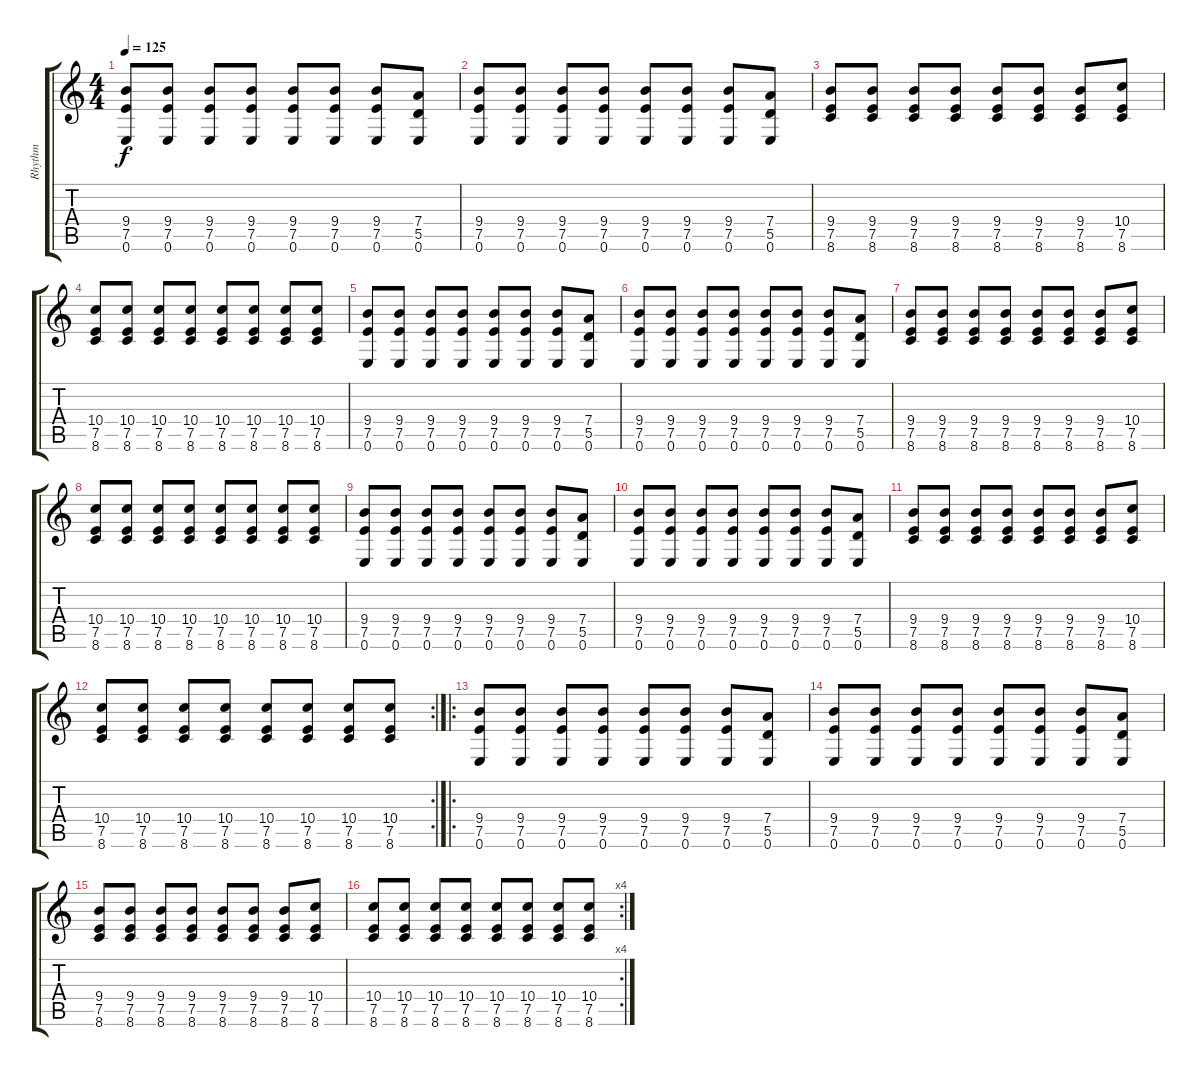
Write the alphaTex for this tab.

\track ("Rhythm" "Rhythm") {instrument distortionguitar}
\staff {score tabs}
\tuning (E4 B3 G3 D3 A2 E2) {hide}
\ts (4 4)
\tempo 125
\clef g2
\ks c
(9.4 7.5 0.6).8{dy f} (9.4 7.5 0.6).8 (9.4 7.5 0.6).8 (9.4 7.5 0.6).8 (9.4 7.5 0.6).8 (9.4 7.5 0.6).8 (9.4 7.5 0.6).8 (7.4 5.5 0.6).8 |
(9.4 7.5 0.6).8 (9.4 7.5 0.6).8 (9.4 7.5 0.6).8 (9.4 7.5 0.6).8 (9.4 7.5 0.6).8 (9.4 7.5 0.6).8 (9.4 7.5 0.6).8 (7.4 5.5 0.6).8 |
(9.4 7.5 8.6).8 (9.4 7.5 8.6).8 (9.4 7.5 8.6).8 (9.4 7.5 8.6).8 (9.4 7.5 8.6).8 (9.4 7.5 8.6).8 (9.4 7.5 8.6).8 (10.4 7.5 8.6).8 |
(10.4 7.5 8.6).8 (10.4 7.5 8.6).8 (10.4 7.5 8.6).8 (10.4 7.5 8.6).8 (10.4 7.5 8.6).8 (10.4 7.5 8.6).8 (10.4 7.5 8.6).8 (10.4 7.5 8.6).8 |
(9.4 7.5 0.6).8 (9.4 7.5 0.6).8 (9.4 7.5 0.6).8 (9.4 7.5 0.6).8 (9.4 7.5 0.6).8 (9.4 7.5 0.6).8 (9.4 7.5 0.6).8 (7.4 5.5 0.6).8 |
(9.4 7.5 0.6).8 (9.4 7.5 0.6).8 (9.4 7.5 0.6).8 (9.4 7.5 0.6).8 (9.4 7.5 0.6).8 (9.4 7.5 0.6).8 (9.4 7.5 0.6).8 (7.4 5.5 0.6).8 |
(9.4 7.5 8.6).8 (9.4 7.5 8.6).8 (9.4 7.5 8.6).8 (9.4 7.5 8.6).8 (9.4 7.5 8.6).8 (9.4 7.5 8.6).8 (9.4 7.5 8.6).8 (10.4 7.5 8.6).8 |
(10.4 7.5 8.6).8 (10.4 7.5 8.6).8 (10.4 7.5 8.6).8 (10.4 7.5 8.6).8 (10.4 7.5 8.6).8 (10.4 7.5 8.6).8 (10.4 7.5 8.6).8 (10.4 7.5 8.6).8 |
(9.4 7.5 0.6).8 (9.4 7.5 0.6).8 (9.4 7.5 0.6).8 (9.4 7.5 0.6).8 (9.4 7.5 0.6).8 (9.4 7.5 0.6).8 (9.4 7.5 0.6).8 (7.4 5.5 0.6).8 |
(9.4 7.5 0.6).8 (9.4 7.5 0.6).8 (9.4 7.5 0.6).8 (9.4 7.5 0.6).8 (9.4 7.5 0.6).8 (9.4 7.5 0.6).8 (9.4 7.5 0.6).8 (7.4 5.5 0.6).8 |
(9.4 7.5 8.6).8 (9.4 7.5 8.6).8 (9.4 7.5 8.6).8 (9.4 7.5 8.6).8 (9.4 7.5 8.6).8 (9.4 7.5 8.6).8 (9.4 7.5 8.6).8 (10.4 7.5 8.6).8 |
\rc 2
(10.4 7.5 8.6).8 (10.4 7.5 8.6).8 (10.4 7.5 8.6).8 (10.4 7.5 8.6).8 (10.4 7.5 8.6).8 (10.4 7.5 8.6).8 (10.4 7.5 8.6).8 (10.4 7.5 8.6).8 |
\ro
(9.4 7.5 0.6).8 (9.4 7.5 0.6).8 (9.4 7.5 0.6).8 (9.4 7.5 0.6).8 (9.4 7.5 0.6).8 (9.4 7.5 0.6).8 (9.4 7.5 0.6).8 (7.4 5.5 0.6).8 |
(9.4 7.5 0.6).8 (9.4 7.5 0.6).8 (9.4 7.5 0.6).8 (9.4 7.5 0.6).8 (9.4 7.5 0.6).8 (9.4 7.5 0.6).8 (9.4 7.5 0.6).8 (7.4 5.5 0.6).8 |
(9.4 7.5 8.6).8 (9.4 7.5 8.6).8 (9.4 7.5 8.6).8 (9.4 7.5 8.6).8 (9.4 7.5 8.6).8 (9.4 7.5 8.6).8 (9.4 7.5 8.6).8 (10.4 7.5 8.6).8 |
\rc 4
(10.4 7.5 8.6).8 (10.4 7.5 8.6).8 (10.4 7.5 8.6).8 (10.4 7.5 8.6).8 (10.4 7.5 8.6).8 (10.4 7.5 8.6).8 (10.4 7.5 8.6).8 (10.4 7.5 8.6).8
